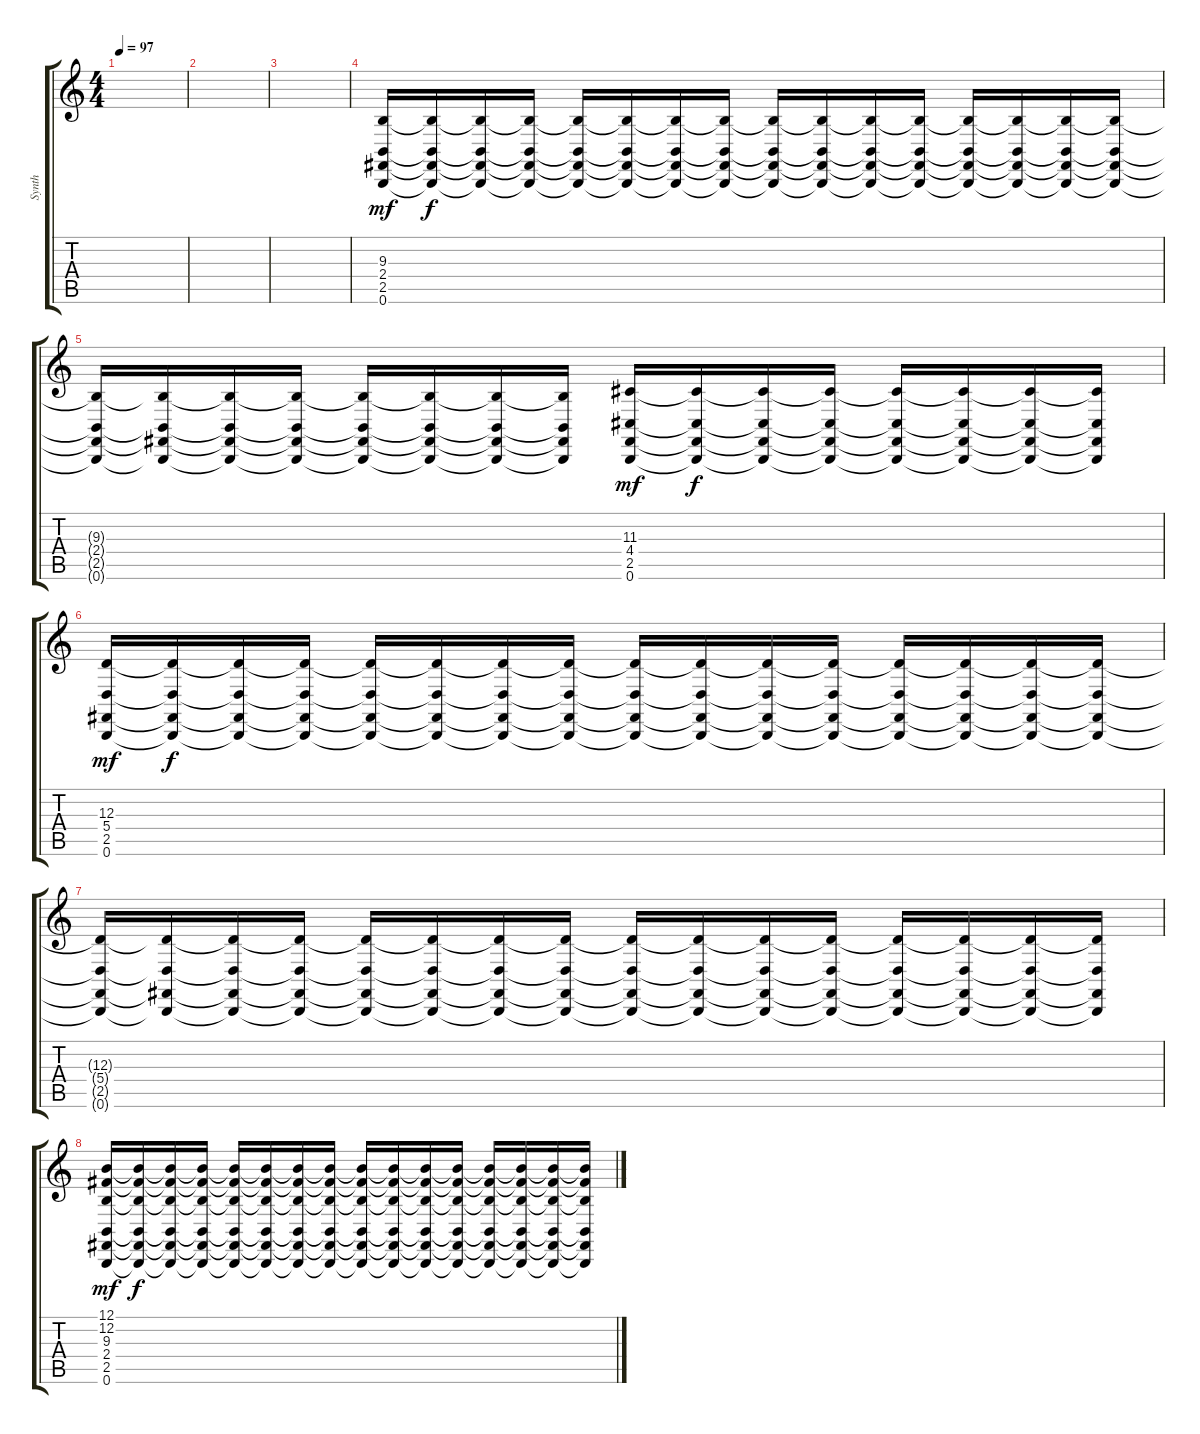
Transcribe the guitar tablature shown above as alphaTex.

\track ("Synth" "Synth") {instrument synthstrings2}
\staff {score tabs}
\tuning (B3 Gb3 D3 A2 E2 B1) {hide}
\ts (4 4)
\tempo 97
\clef g2
\ks c
|
|
|
(9.3 2.4 2.5 0.6).16{dy mf} (9.3{t} 2.4{t} 2.5{t} 0.6{t}).16{dy f} (9.3{t} 2.4{t} 2.5{t} 0.6{t}).16 (9.3{t} 2.4{t} 2.5{t} 0.6{t}).16 (9.3{t} 2.4{t} 2.5{t} 0.6{t}).16 (9.3{t} 2.4{t} 2.5{t} 0.6{t}).16 (9.3{t} 2.4{t} 2.5{t} 0.6{t}).16 (9.3{t} 2.4{t} 2.5{t} 0.6{t}).16 (9.3{t} 2.4{t} 2.5{t} 0.6{t}).16 (9.3{t} 2.4{t} 2.5{t} 0.6{t}).16 (9.3{t} 2.4{t} 2.5{t} 0.6{t}).16 (9.3{t} 2.4{t} 2.5{t} 0.6{t}).16 (9.3{t} 2.4{t} 2.5{t} 0.6{t}).16 (9.3{t} 2.4{t} 2.5{t} 0.6{t}).16 (9.3{t} 2.4{t} 2.5{t} 0.6{t}).16 (9.3{t} 2.4{t} 2.5{t} 0.6{t}).16 |
(9.3{t} 2.4{t} 2.5{t} 0.6{t}).16 (9.3{t} 2.4{t} 2.5{t} 0.6{t}).16 (9.3{t} 2.4{t} 2.5{t} 0.6{t}).16 (9.3{t} 2.4{t} 2.5{t} 0.6{t}).16 (9.3{t} 2.4{t} 2.5{t} 0.6{t}).16 (9.3{t} 2.4{t} 2.5{t} 0.6{t}).16 (9.3{t} 2.4{t} 2.5{t} 0.6{t}).16 (9.3{t} 2.4{t} 2.5{t} 0.6{t}).16 (11.3 4.4 2.5 0.6).16{dy mf} (11.3{t} 4.4{t} 2.5{t} 0.6{t}).16{dy f} (11.3{t} 4.4{t} 2.5{t} 0.6{t}).16 (11.3{t} 4.4{t} 2.5{t} 0.6{t}).16 (11.3{t} 4.4{t} 2.5{t} 0.6{t}).16 (11.3{t} 4.4{t} 2.5{t} 0.6{t}).16 (11.3{t} 4.4{t} 2.5{t} 0.6{t}).16 (11.3{t} 4.4{t} 2.5{t} 0.6{t}).16 |
(12.3 5.4 2.5 0.6).16{dy mf} (12.3{t} 5.4{t} 2.5{t} 0.6{t}).16{dy f} (12.3{t} 5.4{t} 2.5{t} 0.6{t}).16 (12.3{t} 5.4{t} 2.5{t} 0.6{t}).16 (12.3{t} 5.4{t} 2.5{t} 0.6{t}).16 (12.3{t} 5.4{t} 2.5{t} 0.6{t}).16 (12.3{t} 5.4{t} 2.5{t} 0.6{t}).16 (12.3{t} 5.4{t} 2.5{t} 0.6{t}).16 (12.3{t} 5.4{t} 2.5{t} 0.6{t}).16 (12.3{t} 5.4{t} 2.5{t} 0.6{t}).16 (12.3{t} 5.4{t} 2.5{t} 0.6{t}).16 (12.3{t} 5.4{t} 2.5{t} 0.6{t}).16 (12.3{t} 5.4{t} 2.5{t} 0.6{t}).16 (12.3{t} 5.4{t} 2.5{t} 0.6{t}).16 (12.3{t} 5.4{t} 2.5{t} 0.6{t}).16 (12.3{t} 5.4{t} 2.5{t} 0.6{t}).16 |
(12.3{t} 5.4{t} 2.5{t} 0.6{t}).16 (12.3{t} 5.4{t} 2.5{t} 0.6{t}).16 (12.3{t} 5.4{t} 2.5{t} 0.6{t}).16 (12.3{t} 5.4{t} 2.5{t} 0.6{t}).16 (12.3{t} 5.4{t} 2.5{t} 0.6{t}).16 (12.3{t} 5.4{t} 2.5{t} 0.6{t}).16 (12.3{t} 5.4{t} 2.5{t} 0.6{t}).16 (12.3{t} 5.4{t} 2.5{t} 0.6{t}).16 (12.3{t} 5.4{t} 2.5{t} 0.6{t}).16 (12.3{t} 5.4{t} 2.5{t} 0.6{t}).16 (12.3{t} 5.4{t} 2.5{t} 0.6{t}).16 (12.3{t} 5.4{t} 2.5{t} 0.6{t}).16 (12.3{t} 5.4{t} 2.5{t} 0.6{t}).16 (12.3{t} 5.4{t} 2.5{t} 0.6{t}).16 (12.3{t} 5.4{t} 2.5{t} 0.6{t}).16 (12.3{t} 5.4{t} 2.5{t} 0.6{t}).16 |
(12.1 12.2 9.3 2.4 2.5 0.6).16{dy mf} (12.1{t} 12.2{t} 9.3{t} 2.4{t} 2.5{t} 0.6{t}).16{dy f} (12.1{t} 12.2{t} 9.3{t} 2.4{t} 2.5{t} 0.6{t}).16 (12.1{t} 12.2{t} 9.3{t} 2.4{t} 2.5{t} 0.6{t}).16 (12.1{t} 12.2{t} 9.3{t} 2.4{t} 2.5{t} 0.6{t}).16 (12.1{t} 12.2{t} 9.3{t} 2.4{t} 2.5{t} 0.6{t}).16 (12.1{t} 12.2{t} 9.3{t} 2.4{t} 2.5{t} 0.6{t}).16 (12.1{t} 12.2{t} 9.3{t} 2.4{t} 2.5{t} 0.6{t}).16 (12.1{t} 12.2{t} 9.3{t} 2.4{t} 2.5{t} 0.6{t}).16 (12.1{t} 12.2{t} 9.3{t} 2.4{t} 2.5{t} 0.6{t}).16 (12.1{t} 12.2{t} 9.3{t} 2.4{t} 2.5{t} 0.6{t}).16 (12.1{t} 12.2{t} 9.3{t} 2.4{t} 2.5{t} 0.6{t}).16 (12.1{t} 12.2{t} 9.3{t} 2.4{t} 2.5{t} 0.6{t}).16 (12.1{t} 12.2{t} 9.3{t} 2.4{t} 2.5{t} 0.6{t}).16 (12.1{t} 12.2{t} 9.3{t} 2.4{t} 2.5{t} 0.6{t}).16 (12.1{t} 12.2{t} 9.3{t} 2.4{t} 2.5{t} 0.6{t}).16
